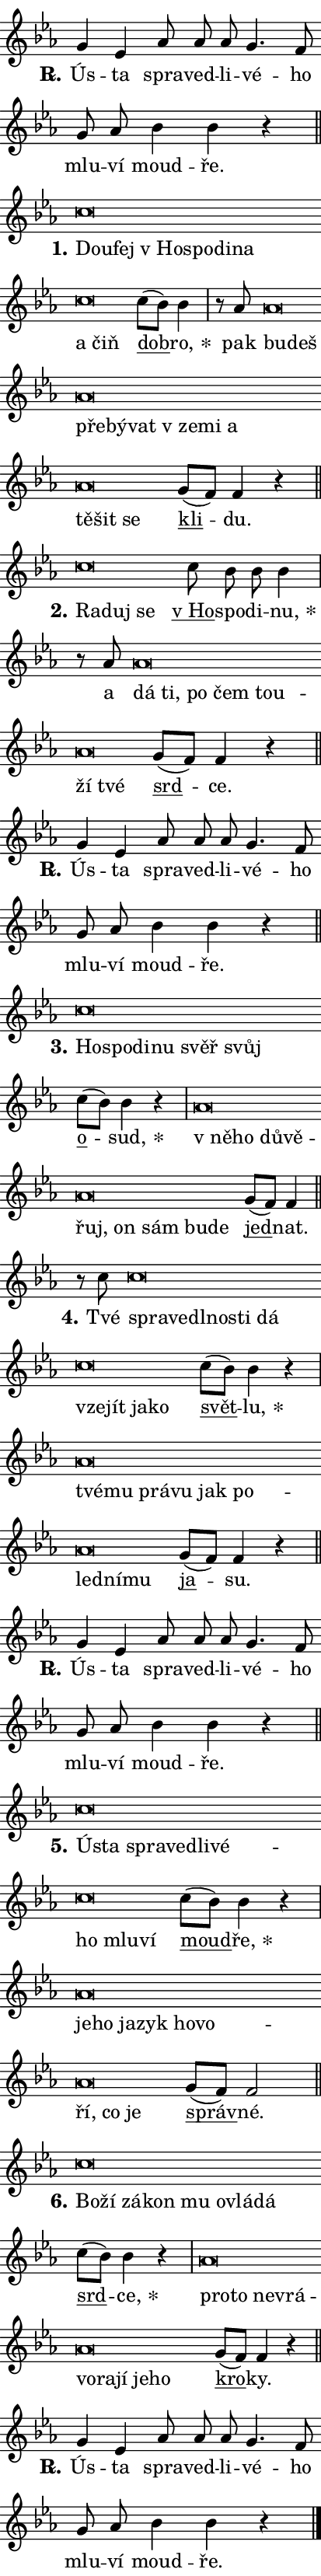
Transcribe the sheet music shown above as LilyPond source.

\version "2.22.1"
\header { tagline = "" }
\paper {
  indent = 0\cm
  top-margin = 0\cm
  right-margin = 0\cm
  bottom-margin = 0\cm
  left-margin = 0\cm
  paper-width = 7\cm
  page-breaking = #ly:one-page-breaking
  system-system-spacing.basic-distance = #11
  score-system-spacing.basic-distance = #11
  ragged-last = ##f
}


%% Author: Thomas Morley
%% https://lists.gnu.org/archive/html/lilypond-user/2020-05/msg00002.html
#(define (line-position grob)
"Returns position of @var[grob} in current system:
   @code{'start}, if at first time-step
   @code{'end}, if at last time-step
   @code{'middle} otherwise
"
  (let* ((col (ly:item-get-column grob))
         (ln (ly:grob-object col 'left-neighbor))
         (rn (ly:grob-object col 'right-neighbor))
         (col-to-check-left (if (ly:grob? ln) ln col))
         (col-to-check-right (if (ly:grob? rn) rn col))
         (break-dir-left
           (and
             (ly:grob-property col-to-check-left 'non-musical #f)
             (ly:item-break-dir col-to-check-left)))
         (break-dir-right
           (and
             (ly:grob-property col-to-check-right 'non-musical #f)
             (ly:item-break-dir col-to-check-right))))
        (cond ((eqv? 1 break-dir-left) 'start)
              ((eqv? -1 break-dir-right) 'end)
              (else 'middle))))

#(define (tranparent-at-line-position vctor)
  (lambda (grob)
  "Relying on @code{line-position} select the relevant enry from @var{vctor}.
Used to determine transparency,"
    (case (line-position grob)
      ((end) (not (vector-ref vctor 0)))
      ((middle) (not (vector-ref vctor 1)))
      ((start) (not (vector-ref vctor 2))))))

noteHeadBreakVisibility =
#(define-music-function (break-visibility)(vector?)
"Makes @code{NoteHead}s transparent relying on @var{break-visibility}"
#{
  \override NoteHead.transparent =
    #(tranparent-at-line-position break-visibility)
#})

#(define delete-ledgers-for-transparent-note-heads
  (lambda (grob)
    "Reads whether a @code{NoteHead} is transparent.
If so this @code{NoteHead} is removed from @code{'note-heads} from
@var{grob}, which is supposed to be @code{LedgerLineSpanner}.
As a result ledgers are not printed for this @code{NoteHead}"
    (let* ((nhds-array (ly:grob-object grob 'note-heads))
           (nhds-list
             (if (ly:grob-array? nhds-array)
                 (ly:grob-array->list nhds-array)
                 '()))
           ;; Relies on the transparent-property being done before
           ;; Staff.LedgerLineSpanner.after-line-breaking is executed.
           ;; This is fragile ...
           (to-keep
             (remove
               (lambda (nhd)
                 (ly:grob-property nhd 'transparent #f))
               nhds-list)))
      ;; TODO find a better method to iterate over grob-arrays, similiar
      ;; to filter/remove etc for lists
      ;; For now rebuilt from scratch
      (set! (ly:grob-object grob 'note-heads)  '())
      (for-each
        (lambda (nhd)
          (ly:pointer-group-interface::add-grob grob 'note-heads nhd))
        to-keep))))

hideNotes = {
  \noteHeadBreakVisibility #begin-of-line-visible
}
unHideNotes = {
  \noteHeadBreakVisibility #all-visible
}

% work-around for resetting accidentals
% https://lilypond.org/doc/v2.23/Documentation/notation/displaying-rhythms#unmetered-music
cadenzaMeasure = {
  \cadenzaOff
  \partial 1024 s1024
  \cadenzaOn
}

#(define-markup-command (accent layout props text) (markup?)
  "Underline accented syllable"
  (interpret-markup layout props
    #{\markup \override #'(offset . 4.3) \underline { #text }#}))

responsum = \markup \concat {
  "R" \hspace #-1.05 \path #0.1 #'((moveto 0 0.07) (lineto 0.9 0.8)) \hspace #0.05 "."
}

\layout {
    \context {
        \Staff
        \remove "Time_signature_engraver"
        \override LedgerLineSpanner.after-line-breaking = #delete-ledgers-for-transparent-note-heads
    }
    \context {
        \Voice {
            \override NoteHead.output-attributes = #'((class . "notehead"))
            \override Hairpin.height = #0.55
        }
    }
    \context {
        \Lyrics {
            \override StanzaNumber.output-attributes = #'((class . "stanzanumber"))
            \override LyricSpace.minimum-distance = #0.9
            \override LyricText.font-name = #"TeX Gyre Schola"
            \override LyricText.font-size = 1
            \override StanzaNumber.font-name = #"TeX Gyre Schola Bold"
            \override StanzaNumber.font-size = 1
        }
    }
}

% magnetic-lyrics.ily
%
%   written by
%     Jean Abou Samra <jean@abou-samra.fr>
%     Werner Lemberg <wl@gnu.org>
%
%   adapted by
%     Jiri Hon <jiri.hon@gmail.com>
%
% Version 2022-Apr-15

% https://www.mail-archive.com/lilypond-user@gnu.org/msg149350.html

#(define (Left_hyphen_pointer_engraver context)
   "Collect syllable-hyphen-syllable occurrences in lyrics and store
them in properties.  This engraver only looks to the left.  For
example, if the lyrics input is @code{foo -- bar}, it does the
following.

@itemize @bullet
@item
Set the @code{text} property of the @code{LyricHyphen} grob between
@q{foo} and @q{bar} to @code{foo}.

@item
Set the @code{left-hyphen} property of the @code{LyricText} grob with
text @q{foo} to the @code{LyricHyphen} grob between @q{foo} and
@q{bar}.
@end itemize

Use this auxiliary engraver in combination with the
@code{lyric-@/text::@/apply-@/magnetic-@/offset!} hook."
   (let ((hyphen #f)
         (text #f))
     (make-engraver
      (acknowledgers
       ((lyric-syllable-interface engraver grob source-engraver)
        (set! text grob)))
      (end-acknowledgers
       ((lyric-hyphen-interface engraver grob source-engraver)
        ;(when (not (grob::has-interface grob 'lyric-space-interface))
          (set! hyphen grob)));)
      ((stop-translation-timestep engraver)
       (when (and text hyphen)
         (ly:grob-set-object! text 'left-hyphen hyphen))
       (set! text #f)
       (set! hyphen #f)))))

#(define (lyric-text::apply-magnetic-offset! grob)
   "If the space between two syllables is less than the value in
property @code{LyricText@/.details@/.squash-threshold}, move the right
syllable to the left so that it gets concatenated with the left
syllable.

Use this function as a hook for
@code{LyricText@/.after-@/line-@/breaking} if the
@code{Left_@/hyphen_@/pointer_@/engraver} is active."
   (let ((hyphen (ly:grob-object grob 'left-hyphen #f)))
     (when hyphen
       (let ((left-text (ly:spanner-bound hyphen LEFT)))
         (when (grob::has-interface left-text 'lyric-syllable-interface)
           (let* ((common (ly:grob-common-refpoint grob left-text X))
                  (this-x-ext (ly:grob-extent grob common X))
                  (left-x-ext
                   (begin
                     ;; Trigger magnetism for left-text.
                     (ly:grob-property left-text 'after-line-breaking)
                     (ly:grob-extent left-text common X)))
                  ;; `delta` is the gap width between two syllables.
                  (delta (- (interval-start this-x-ext)
                            (interval-end left-x-ext)))
                  (details (ly:grob-property grob 'details))
                  (threshold (assoc-get 'squash-threshold details 0.2)))
             (when (< delta threshold)
               (let* (;; We have to manipulate the input text so that
                      ;; ligatures crossing syllable boundaries are not
                      ;; disabled.  For languages based on the Latin
                      ;; script this is essentially a beautification.
                      ;; However, for non-Western scripts it can be a
                      ;; necessity.
                      (lt (ly:grob-property left-text 'text))
                      (rt (ly:grob-property grob 'text))
                      (is-space (grob::has-interface hyphen 'lyric-space-interface))
                      (space (if is-space " " ""))
                      (space-markup (grob-interpret-markup grob " "))
                      (space-size (interval-length (ly:stencil-extent space-markup X)))
                      (extra-delta (if is-space space-size 0))
                      ;; Append new syllable.
                      (ltrt-space (if (and (string? lt) (string? rt))
                                (string-append lt space rt)
                                (make-concat-markup (list lt space rt))))
                      ;; Right-align `ltrt` to the right side.
                      (ltrt-space-markup (grob-interpret-markup
                               grob
                               (make-translate-markup
                                (cons (interval-length this-x-ext) 0)
                                (make-right-align-markup ltrt-space)))))
                 (begin
                   ;; Don't print `left-text`.
                   (ly:grob-set-property! left-text 'stencil #f)
                   ;; Set text and stencil (which holds all collected
                   ;; syllables so far) and shift it to the left.
                   (ly:grob-set-property! grob 'text ltrt-space)
                   (ly:grob-set-property! grob 'stencil ltrt-space-markup)
                   (ly:grob-translate-axis! grob (- (- delta extra-delta)) X))))))))))


#(define (lyric-hyphen::displace-bounds-first grob)
   ;; Make very sure this callback isn't triggered too early.
   (let ((left (ly:spanner-bound grob LEFT))
         (right (ly:spanner-bound grob RIGHT)))
     (ly:grob-property left 'after-line-breaking)
     (ly:grob-property right 'after-line-breaking)
     (ly:lyric-hyphen::print grob)))

squashThreshold = #0.4

\layout {
  \context {
    \Lyrics
    \consists #Left_hyphen_pointer_engraver
    \override LyricText.after-line-breaking =
      #lyric-text::apply-magnetic-offset!
    \override LyricHyphen.stencil = #lyric-hyphen::displace-bounds-first
    \override LyricText.details.squash-threshold = \squashThreshold
    \override LyricHyphen.minimum-distance = 0
    \override LyricHyphen.minimum-length = \squashThreshold
  }
}

squash = \override LyricText.details.squash-threshold = 9999
unSquash = \override LyricText.details.squash-threshold = \squashThreshold

left = \override LyricText.self-alignment-X = #LEFT
unLeft = \revert LyricText.self-alignment-X

starOffset = #(lambda (grob) 
                (let ((x_offset (ly:self-alignment-interface::aligned-on-x-parent grob)))
                  (if (= x_offset 0) 0 (+ x_offset 1.2))))

star = #(define-music-function (syllable)(string?)
"Append star separator at the end of a syllable"
#{
  \once \override LyricText.X-offset = #starOffset
  \lyricmode { \markup {
    #syllable
    \override #'((font-name . "TeX Gyre Schola Bold")) \hspace #0.2 \lower #0.65 \larger "*"
  } }
#})

starAccent = #(define-music-function (syllable)(string?)
"Append star separator at the end of a syllable and make accent"
#{
  \once \override LyricText.X-offset = #starOffset
  \lyricmode { \markup {
    \accent #syllable
    \override #'((font-name . "TeX Gyre Schola Bold")) \hspace #0.2 \lower #0.65 \larger "*"
  } }
#})

breath = #(define-music-function (syllable)(string?)
"Append breathing indicator at the end of a syllable"
#{
  \lyricmode { \markup { #syllable "+" } }
#})

optionalBreath = #(define-music-function (syllable)(string?)
"Append optional breathing indicator at the end of a syllable"
#{
  \lyricmode { \markup { #syllable "(+)" } }
#})


\score {
    <<
        \new Voice = "melody" { \cadenzaOn \key es \major \relative { g'4 es as8 as as \bar "" g4. f8 \bar "" g as bes4 bes r \cadenzaMeasure \bar "||" \break }
\relative { c''\breve*1/16 \hideNotes \breve*1/16 \bar "" \breve*1/16 \bar "" \breve*1/16 \bar "" \breve*1/16 \bar "" \breve*1/16 \bar "" \breve*1/16 \breve*1/16 \bar "" \unHideNotes \bar "" c8[( bes)] bes4 \cadenzaMeasure \bar "|" r8 as8 as\breve*1/16 \hideNotes \breve*1/16 \bar "" \breve*1/16 \bar "" \breve*1/16 \bar "" \breve*1/16 \bar "" \breve*1/16 \bar "" \breve*1/16 \bar "" \breve*1/16 \bar "" \breve*1/16 \bar "" \breve*1/16 \breve*1/16 \bar "" \unHideNotes \bar "" g8[( f)] f4 r \cadenzaMeasure \bar "||" \break }
\relative { c''\breve*1/16 \hideNotes \breve*1/16 \breve*1/16 \bar "" \unHideNotes \bar "" c8 bes bes bes4 \cadenzaMeasure \bar "|" r8 as8 as\breve*1/16 \hideNotes \breve*1/16 \bar "" \breve*1/16 \bar "" \breve*1/16 \bar "" \breve*1/16 \bar "" \breve*1/16 \breve*1/16 \bar "" \unHideNotes \bar "" g8[( f)] f4 r \cadenzaMeasure \bar "||" \break }
\relative { g'4 es as8 as as \bar "" g4. f8 \bar "" g as bes4 bes r \cadenzaMeasure \bar "||" \break }
\relative { c''\breve*1/16 \hideNotes \breve*1/16 \bar "" \breve*1/16 \bar "" \breve*1/16 \bar "" \breve*1/16 \breve*1/16 \bar "" \unHideNotes \bar "" c8[( bes)] bes4 r \cadenzaMeasure \bar "|" as\breve*1/16 \hideNotes \breve*1/16 \bar "" \breve*1/16 \bar "" \breve*1/16 \bar "" \breve*1/16 \bar "" \breve*1/16 \bar "" \breve*1/16 \bar "" \breve*1/16 \breve*1/16 \bar "" \unHideNotes \bar "" g8[( f)] f4 \cadenzaMeasure \bar "||" \break }
\relative { r8 c''8 c\breve*1/16 \hideNotes \breve*1/16 \bar "" \breve*1/16 \bar "" \breve*1/16 \bar "" \breve*1/16 \bar "" \breve*1/16 \bar "" \breve*1/16 \bar "" \breve*1/16 \bar "" \breve*1/16 \breve*1/16 \bar "" \unHideNotes \bar "" c8[( bes)] bes4 r \cadenzaMeasure \bar "|" as\breve*1/16 \hideNotes \breve*1/16 \bar "" \breve*1/16 \bar "" \breve*1/16 \bar "" \breve*1/16 \bar "" \breve*1/16 \bar "" \breve*1/16 \bar "" \breve*1/16 \breve*1/16 \bar "" \unHideNotes \bar "" g8[( f)] f4 r \cadenzaMeasure \bar "||" \break }
\relative { g'4 es as8 as as \bar "" g4. f8 \bar "" g as bes4 bes r \cadenzaMeasure \bar "||" \break }
\relative { c''\breve*1/16 \hideNotes \breve*1/16 \bar "" \breve*1/16 \bar "" \breve*1/16 \bar "" \breve*1/16 \bar "" \breve*1/16 \bar "" \breve*1/16 \bar "" \breve*1/16 \breve*1/16 \bar "" \unHideNotes \bar "" c8[( bes)] bes4 r \cadenzaMeasure \bar "|" as\breve*1/16 \hideNotes \breve*1/16 \bar "" \breve*1/16 \bar "" \breve*1/16 \bar "" \breve*1/16 \bar "" \breve*1/16 \bar "" \breve*1/16 \bar "" \breve*1/16 \breve*1/16 \bar "" \unHideNotes \bar "" g8[( f)] f2 \cadenzaMeasure \bar "||" \break }
\relative { c''\breve*1/16 \hideNotes \breve*1/16 \bar "" \breve*1/16 \bar "" \breve*1/16 \bar "" \breve*1/16 \bar "" \breve*1/16 \breve*1/16 \bar "" \unHideNotes \bar "" c8[( bes)] bes4 r \cadenzaMeasure \bar "|" as\breve*1/16 \hideNotes \breve*1/16 \bar "" \breve*1/16 \bar "" \breve*1/16 \bar "" \breve*1/16 \bar "" \breve*1/16 \bar "" \breve*1/16 \bar "" \breve*1/16 \breve*1/16 \bar "" \unHideNotes \bar "" g8[( f)] f4 r \cadenzaMeasure \bar "||" \break }
\relative { g'4 es as8 as as \bar "" g4. f8 \bar "" g as bes4 bes r \cadenzaMeasure \bar "||" \break } \bar "|." }
        \new Lyrics \lyricsto "melody" { \lyricmode { \set stanza = \responsum
Ús -- ta spra -- ved -- li -- vé -- ho mlu -- ví moud -- ře.
\set stanza = "1."
\left Dou -- \squash fej "v Ho" -- spo -- di -- na a čiň \unLeft \unSquash \markup \accent dob -- \star ro, pak \left bu -- \squash deš pře -- bý -- vat "v ze" -- mi a tě -- šit se \unLeft \unSquash \markup \accent kli -- du.
\set stanza = "2."
\left Ra -- \squash duj se \unLeft \unSquash \markup \accent "v Ho" -- spo -- di -- \star nu, a \left dá \squash ti, po čem tou -- ží tvé \unLeft \unSquash \markup \accent srd -- ce.
\set stanza = \responsum
Ús -- ta spra -- ved -- li -- vé -- ho mlu -- ví moud -- ře.
\set stanza = "3."
\left Ho -- \squash spo -- di -- nu svěř svůj \unLeft \unSquash \markup \accent o -- \star sud, \left "v ně" -- \squash ho dů -- vě -- řuj, on sám bu -- de \unLeft \unSquash \markup \accent jed -- nat.
\set stanza = "4."
Tvé \left spra -- \squash ve -- dl -- no -- sti dá vze -- jít ja -- ko \unLeft \unSquash \markup \accent svět -- \star lu, \left tvé -- \squash mu prá -- vu jak po -- led -- ní -- mu \unLeft \unSquash \markup \accent ja -- su.
\set stanza = \responsum
Ús -- ta spra -- ved -- li -- vé -- ho mlu -- ví moud -- ře.
\set stanza = "5."
\left Ús -- \squash ta spra -- ved -- li -- vé -- ho mlu -- ví \unLeft \unSquash \markup \accent moud -- \star ře, \left je -- \squash ho ja -- zyk ho -- vo -- ří, co je \unLeft \unSquash \markup \accent správ -- né.
\set stanza = "6."
\left Bo -- \squash ží zá -- kon mu ovlá -- dá \unLeft \unSquash \markup \accent srd -- \star ce, \left pro -- \squash to ne -- vrá -- vo -- ra -- jí je -- ho \unLeft \unSquash \markup \accent kro -- ky.
\set stanza = \responsum
Ús -- ta spra -- ved -- li -- vé -- ho mlu -- ví moud -- ře. } }
    >>
    \layout {}
}
